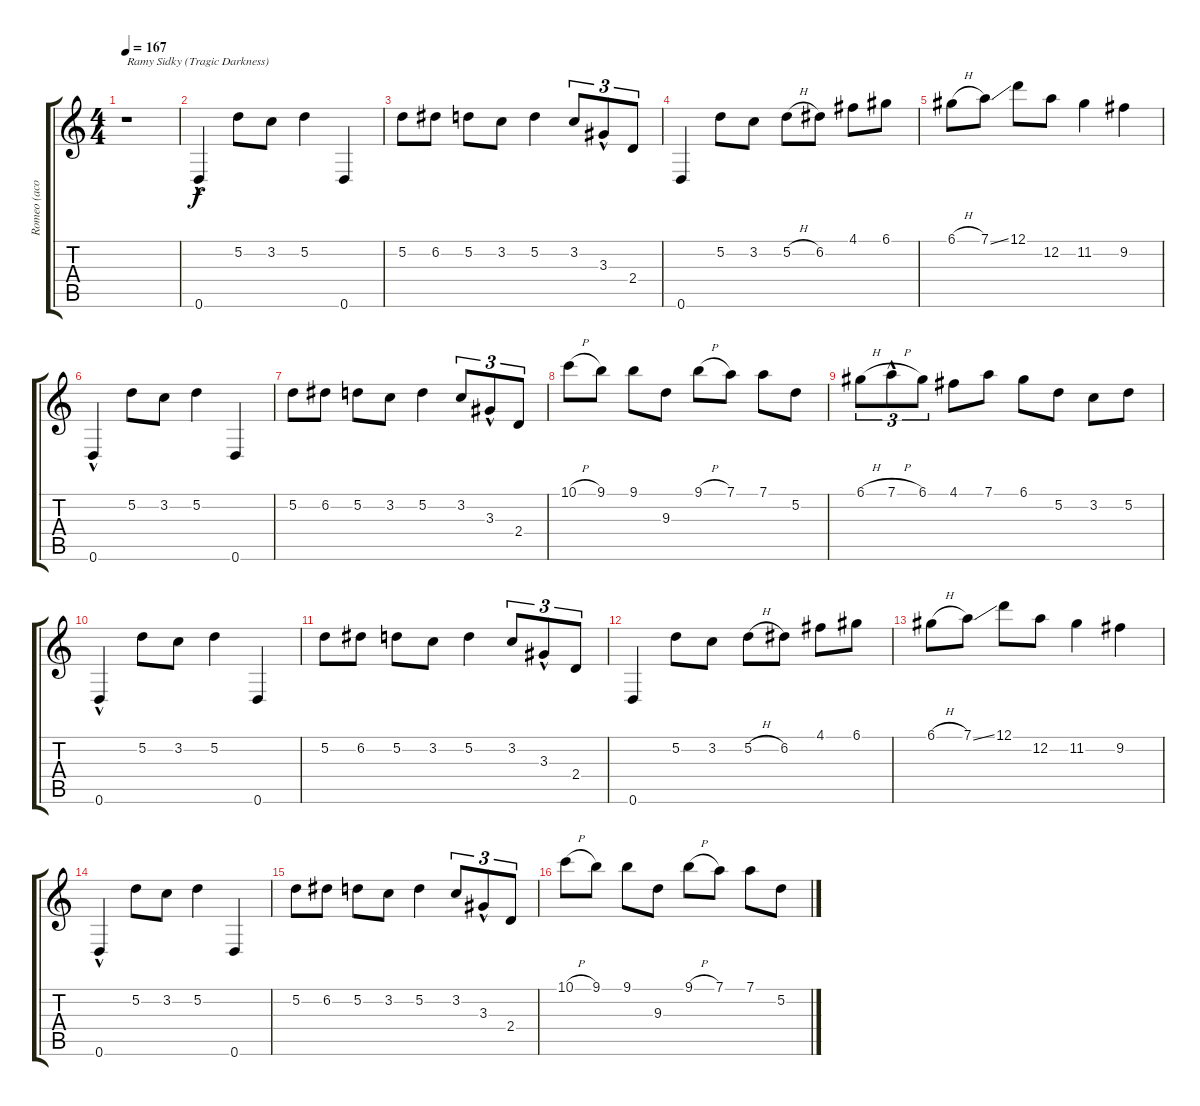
\track ("Romeo (acoustic)" "Romeo (aco") {instrument acousticguitarsteel}
\staff {score tabs}
\tuning (D4 A3 F3 C3 G2 D2) {hide}
\ts (4 4)
\tempo 167
\clef g2
\ks c
r.1{txt "Ramy Sidky (Tragic Darkness)" dy f instrument acousticguitarsteel} |
0.6{hac}.4 5.2.8 3.2.8 5.2.4 0.6.4 |
5.2.8{txt ""} 6.2.8 5.2.8 3.2.8 5.2.4 3.2.8{tu (3 2)} 3.3{hac}.8{tu (3 2)} 2.4.8{tu (3 2)} |
0.6.4 5.2.8 3.2.8 5.2{h}.8 6.2.8 4.1.8 6.1.8 |
6.1{h}.8 7.1{ss}.8 12.1.8 12.2.8 11.2.4 9.2.4 |
0.6{hac}.4 5.2.8 3.2.8 5.2.4 0.6.4 |
5.2.8 6.2.8 5.2.8 3.2.8 5.2.4 3.2.8{tu (3 2)} 3.3{hac}.8{tu (3 2)} 2.4.8{tu (3 2)} |
10.1{h}.8 9.1.8 9.1.8 9.3.8 9.1{h}.8 7.1.8 7.1.8 5.2.8 |
6.1{h}.8{tu (3 2)} 7.1{h hac}.8{tu (3 2)} 6.1.8{tu (3 2)} 4.1.8 7.1.8 6.1.8 5.2.8 3.2.8 5.2.8 |
0.6{hac}.4 5.2.8 3.2.8 5.2.4 0.6.4 |
5.2.8 6.2.8 5.2.8 3.2.8 5.2.4 3.2.8{tu (3 2)} 3.3{hac}.8{tu (3 2)} 2.4.8{tu (3 2)} |
0.6.4 5.2.8 3.2.8 5.2{h}.8 6.2.8 4.1.8 6.1.8 |
6.1{h}.8 7.1{ss}.8 12.1.8 12.2.8 11.2.4 9.2.4 |
0.6{hac}.4 5.2.8 3.2.8 5.2.4 0.6.4 |
5.2.8 6.2.8 5.2.8 3.2.8 5.2.4 3.2.8{tu (3 2)} 3.3{hac}.8{tu (3 2)} 2.4.8{tu (3 2)} |
10.1{h}.8 9.1.8 9.1.8 9.3.8 9.1{h}.8 7.1.8 7.1.8 5.2.8
